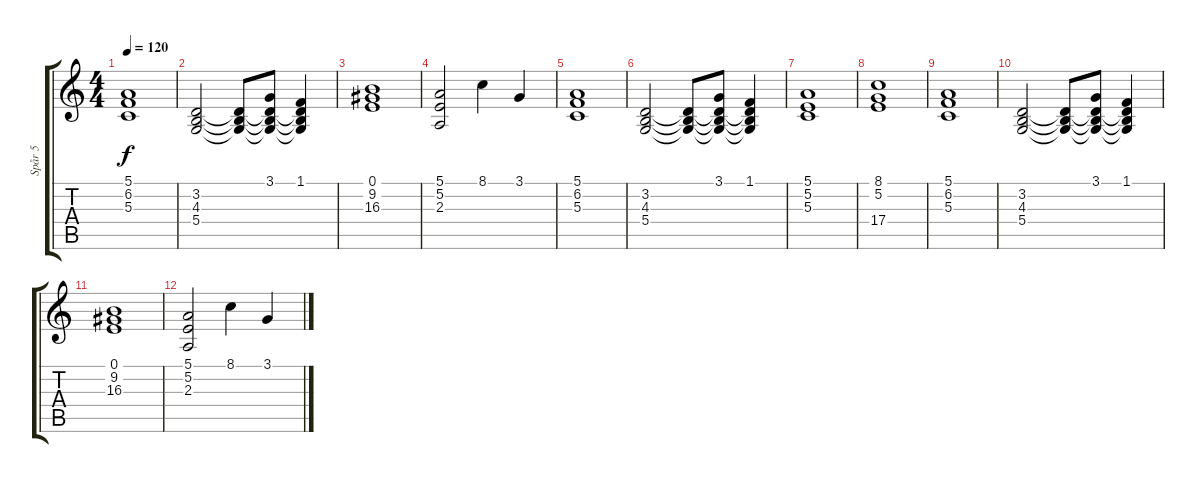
\track ("Spår 5" "Spår 5") {instrument lead3calliope}
\staff {score tabs}
\tuning (E4 B3 G3 D3 A2 E2) {hide}
\ts (4 4)
\tempo 120
\clef g2
\ks c
(5.1 6.2 5.3).1{dy f} |
(3.2 4.3 5.4).2 (3.2{t} 4.3{t} 5.4{t}).8 (3.1 3.2{t} 4.3{t} 5.4{t}).8 (1.1 3.2{t} 4.3{t} 5.4{t}).4 |
(0.1 9.2 16.3).1 |
(5.1 5.2 2.3).2 8.1.4 3.1.4 |
(5.1 6.2 5.3).1 |
(3.2 4.3 5.4).2 (3.2{t} 4.3{t} 5.4{t}).8 (3.1 3.2{t} 4.3{t} 5.4{t}).8 (1.1 3.2{t} 4.3{t} 5.4{t}).4 |
(5.1 5.2 5.3).1 |
(8.1 5.2 17.4).1 |
(5.1 6.2 5.3).1 |
(3.2 4.3 5.4).2 (3.2{t} 4.3{t} 5.4{t}).8 (3.1 3.2{t} 4.3{t} 5.4{t}).8 (1.1 3.2{t} 4.3{t} 5.4{t}).4 |
(0.1 9.2 16.3).1 |
(5.1 5.2 2.3).2 8.1.4 3.1.4
